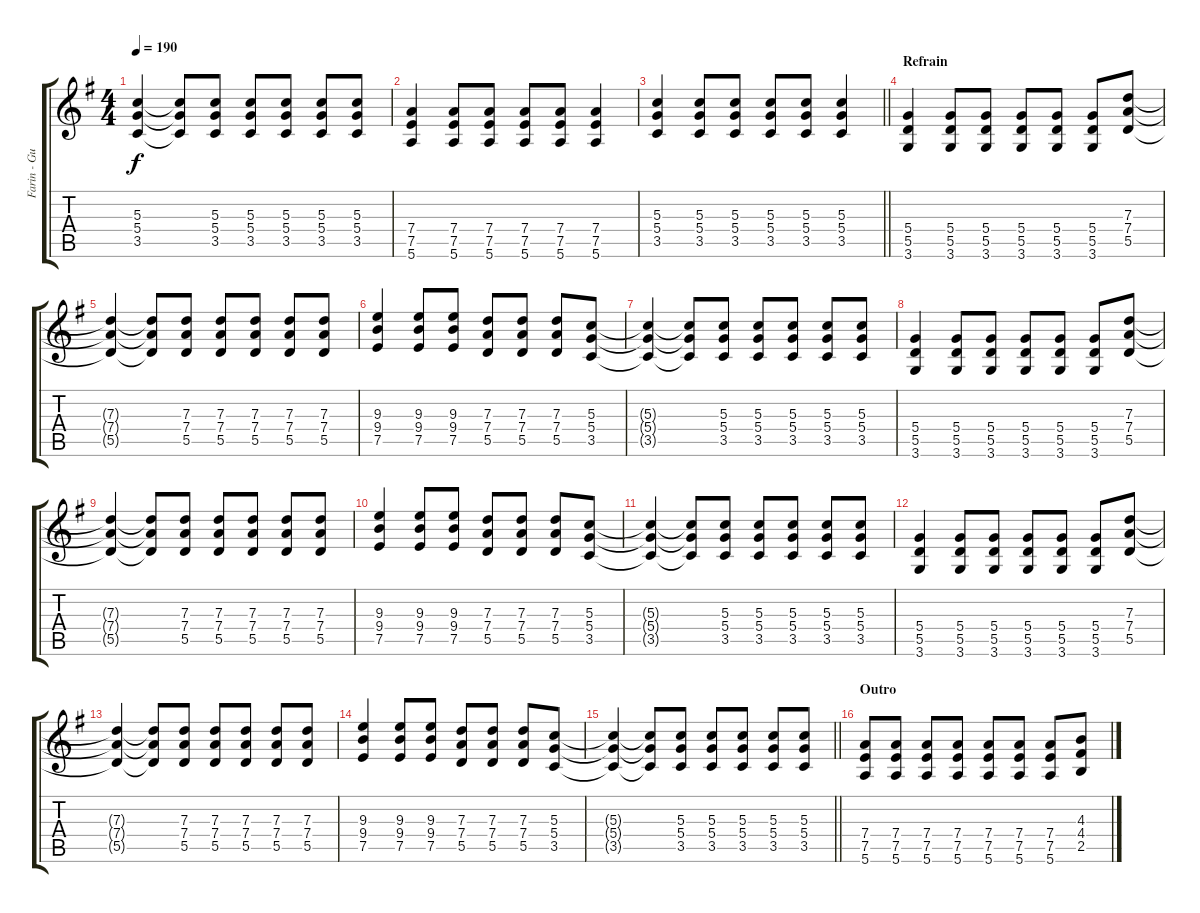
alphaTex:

\track ("Farin - Guitar 2" "Farin - Gu") {instrument overdrivenguitar}
\staff {score tabs}
\tuning (E4 B3 G3 D3 A2 E2) {hide}
\ts (4 4)
\tempo 190
\clef g2
\ks g
(5.3{t} 5.4{t} 3.5{t}).4{dy f} (5.3{t} 5.4{t} 3.5{t}).8 (5.3 5.4 3.5).8 (5.3 5.4 3.5).8 (5.3 5.4 3.5).8 (5.3 5.4 3.5).8 (5.3 5.4 3.5).8 |
(7.4 7.5 5.6).4 (7.4 7.5 5.6).8 (7.4 7.5 5.6).8 (7.4 7.5 5.6).8 (7.4 7.5 5.6).8 (7.4 7.5 5.6).4 |
\barLineRight lightlight
(5.3 5.4 3.5).4 (5.3 5.4 3.5).8 (5.3 5.4 3.5).8 (5.3 5.4 3.5).8 (5.3 5.4 3.5).8 (5.3 5.4 3.5).4 |
\section ("" "Refrain")
(5.4 5.5 3.6).4 (5.4 5.5 3.6).8 (5.4 5.5 3.6).8 (5.4 5.5 3.6).8 (5.4 5.5 3.6).8 (5.4 5.5 3.6).8 (7.3 7.4 5.5).8 |
(7.3{t} 7.4{t} 5.5{t}).4 (7.3{t} 7.4{t} 5.5{t}).8 (7.3 7.4 5.5).8 (7.3 7.4 5.5).8 (7.3 7.4 5.5).8 (7.3 7.4 5.5).8 (7.3 7.4 5.5).8 |
(9.3 9.4 7.5).4 (9.3 9.4 7.5).8 (9.3 9.4 7.5).8 (7.3 7.4 5.5).8 (7.3 7.4 5.5).8 (7.3 7.4 5.5).8 (5.3 5.4 3.5).8 |
(5.3{t} 5.4{t} 3.5{t}).4 (5.3{t} 5.4{t} 3.5{t}).8 (5.3 5.4 3.5).8 (5.3 5.4 3.5).8 (5.3 5.4 3.5).8 (5.3 5.4 3.5).8 (5.3 5.4 3.5).8 |
(5.4 5.5 3.6).4 (5.4 5.5 3.6).8 (5.4 5.5 3.6).8 (5.4 5.5 3.6).8 (5.4 5.5 3.6).8 (5.4 5.5 3.6).8 (7.3 7.4 5.5).8 |
(7.3{t} 7.4{t} 5.5{t}).4 (7.3{t} 7.4{t} 5.5{t}).8 (7.3 7.4 5.5).8 (7.3 7.4 5.5).8 (7.3 7.4 5.5).8 (7.3 7.4 5.5).8 (7.3 7.4 5.5).8 |
(9.3 9.4 7.5).4 (9.3 9.4 7.5).8 (9.3 9.4 7.5).8 (7.3 7.4 5.5).8 (7.3 7.4 5.5).8 (7.3 7.4 5.5).8 (5.3 5.4 3.5).8 |
(5.3{t} 5.4{t} 3.5{t}).4 (5.3{t} 5.4{t} 3.5{t}).8 (5.3 5.4 3.5).8 (5.3 5.4 3.5).8 (5.3 5.4 3.5).8 (5.3 5.4 3.5).8 (5.3 5.4 3.5).8 |
(5.4 5.5 3.6).4 (5.4 5.5 3.6).8 (5.4 5.5 3.6).8 (5.4 5.5 3.6).8 (5.4 5.5 3.6).8 (5.4 5.5 3.6).8 (7.3 7.4 5.5).8 |
(7.3{t} 7.4{t} 5.5{t}).4 (7.3{t} 7.4{t} 5.5{t}).8 (7.3 7.4 5.5).8 (7.3 7.4 5.5).8 (7.3 7.4 5.5).8 (7.3 7.4 5.5).8 (7.3 7.4 5.5).8 |
(9.3 9.4 7.5).4 (9.3 9.4 7.5).8 (9.3 9.4 7.5).8 (7.3 7.4 5.5).8 (7.3 7.4 5.5).8 (7.3 7.4 5.5).8 (5.3 5.4 3.5).8 |
\barLineRight lightlight
(5.3{t} 5.4{t} 3.5{t}).4 (5.3{t} 5.4{t} 3.5{t}).8 (5.3 5.4 3.5).8 (5.3 5.4 3.5).8 (5.3 5.4 3.5).8 (5.3 5.4 3.5).8 (5.3 5.4 3.5).8 |
\section ("" "Outro")
(7.4 7.5 5.6).8 (7.4 7.5 5.6).8 (7.4 7.5 5.6).8 (7.4 7.5 5.6).8 (7.4 7.5 5.6).8 (7.4 7.5 5.6).8 (7.4 7.5 5.6).8 (4.3 4.4 2.5).8
